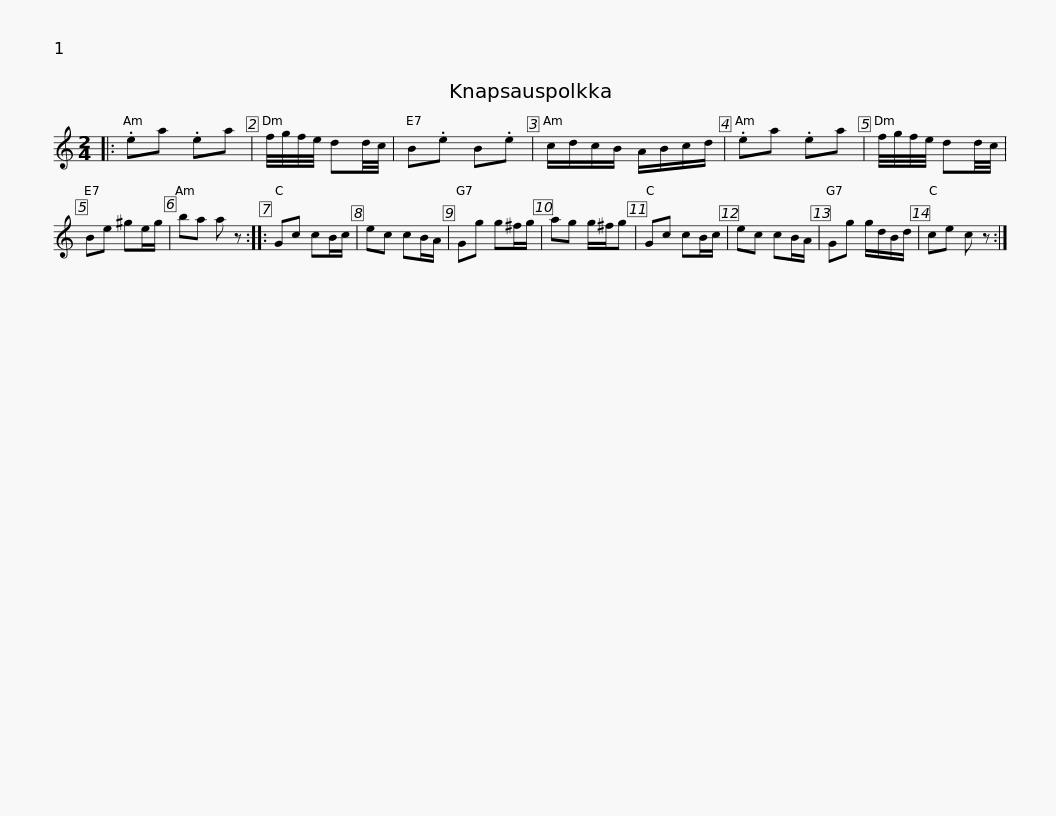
X:1
L:1/8
M:2/4
I:linebreak $
K:C
V:1 treble
V:1
|: .ea .ea | f/4g/4f/4e/4 dd/4c/4 | B.e B.e | c/d/c/B/ A/B/c/d/ | .ea .ea | %5
 f/4g/4f/4e/4 dd/4c/4 | Be ^ge/g/ | ba a z ::$ Gc cB/c/ | ec cB/A/ | %10
 Gg g^f/g/ | ag g/^f/g | Gc cB/c/ | ec cB/A/ | Gg g/d/B/d/ | %15
 ce c z :| %16
